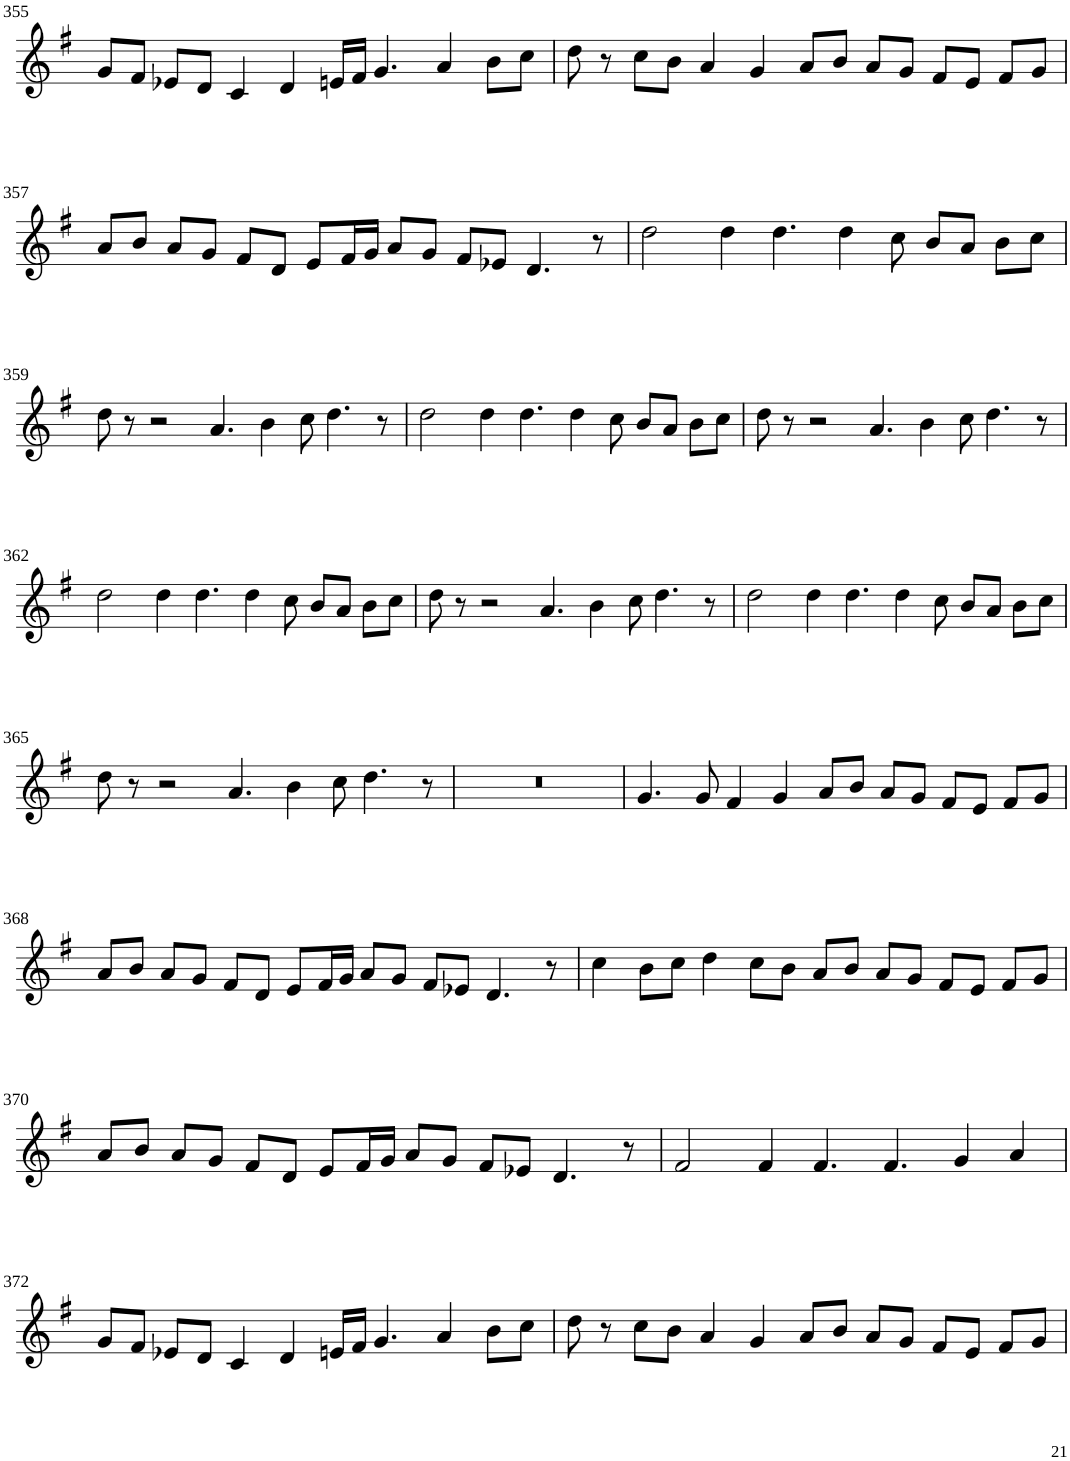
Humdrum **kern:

**kern
*part1
*staff1
*I"Violin
!!LO:PB:g=z
*clefG2
*k[f#]
*G:
*M8/4
=355
8g/L
8f#/J
8e-X/L
8d/J
4c/
4d/
16en/LL
16f#/JJ
4.g/
4a/
8b\L
8cc\J
=356
8dd\
8r
8cc\L
8b\J
4a/
4g/
8a/L
8b/J
8a/L
8g/J
8f#/L
8e/J
8f#/L
8g/J
!!LO:LB:g=z
=357
8a/L
8b/J
8a/L
8g/J
8f#/L
8d/J
8e/L
16f#/L
16g/JJ
8a/L
8g/J
8f#/L
8e-X/J
4.d/
8r
=358
2dd\
4dd\
4.dd\
4dd\
8cc\
8b/L
8a/J
8b\L
8cc\J
!!LO:LB:g=z
=359
8dd\
8r
2r
4.a/
4b\
8cc\
4.dd\
8r
=360
2dd\
4dd\
4.dd\
4dd\
8cc\
8b/L
8a/J
8b\L
8cc\J
=361
8dd\
8r
2r
4.a/
4b\
8cc\
4.dd\
8r
!!LO:LB:g=z
=362
2dd\
4dd\
4.dd\
4dd\
8cc\
8b/L
8a/J
8b\L
8cc\J
=363
8dd\
8r
2r
4.a/
4b\
8cc\
4.dd\
8r
=364
2dd\
4dd\
4.dd\
4dd\
8cc\
8b/L
8a/J
8b\L
8cc\J
!!LO:LB:g=z
=365
8dd\
8r
2r
4.a/
4b\
8cc\
4.dd\
8r
=366
0r
=367
4.g/
8g/
4f#/
4g/
8a/L
8b/J
8a/L
8g/J
8f#/L
8e/J
8f#/L
8g/J
!!LO:LB:g=z
=368
8a/L
8b/J
8a/L
8g/J
8f#/L
8d/J
8e/L
16f#/L
16g/JJ
8a/L
8g/J
8f#/L
8e-X/J
4.d/
8r
=369
4cc\
8b\L
8cc\J
4dd\
8cc\L
8b\J
8a/L
8b/J
8a/L
8g/J
8f#/L
8e/J
8f#/L
8g/J
!!LO:LB:g=z
=370
8a/L
8b/J
8a/L
8g/J
8f#/L
8d/J
8e/L
16f#/L
16g/JJ
8a/L
8g/J
8f#/L
8e-X/J
4.d/
8r
=371
2f#/
4f#/
4.f#/
4.f#/
4g/
4a/
!!LO:LB:g=z
=372
8g/L
8f#/J
8e-X/L
8d/J
4c/
4d/
16en/LL
16f#/JJ
4.g/
4a/
8b\L
8cc\J
=373
8dd\
8r
8cc\L
8b\J
4a/
4g/
8a/L
8b/J
8a/L
8g/J
8f#/L
8e/J
8f#/L
8g/J
=
*-
